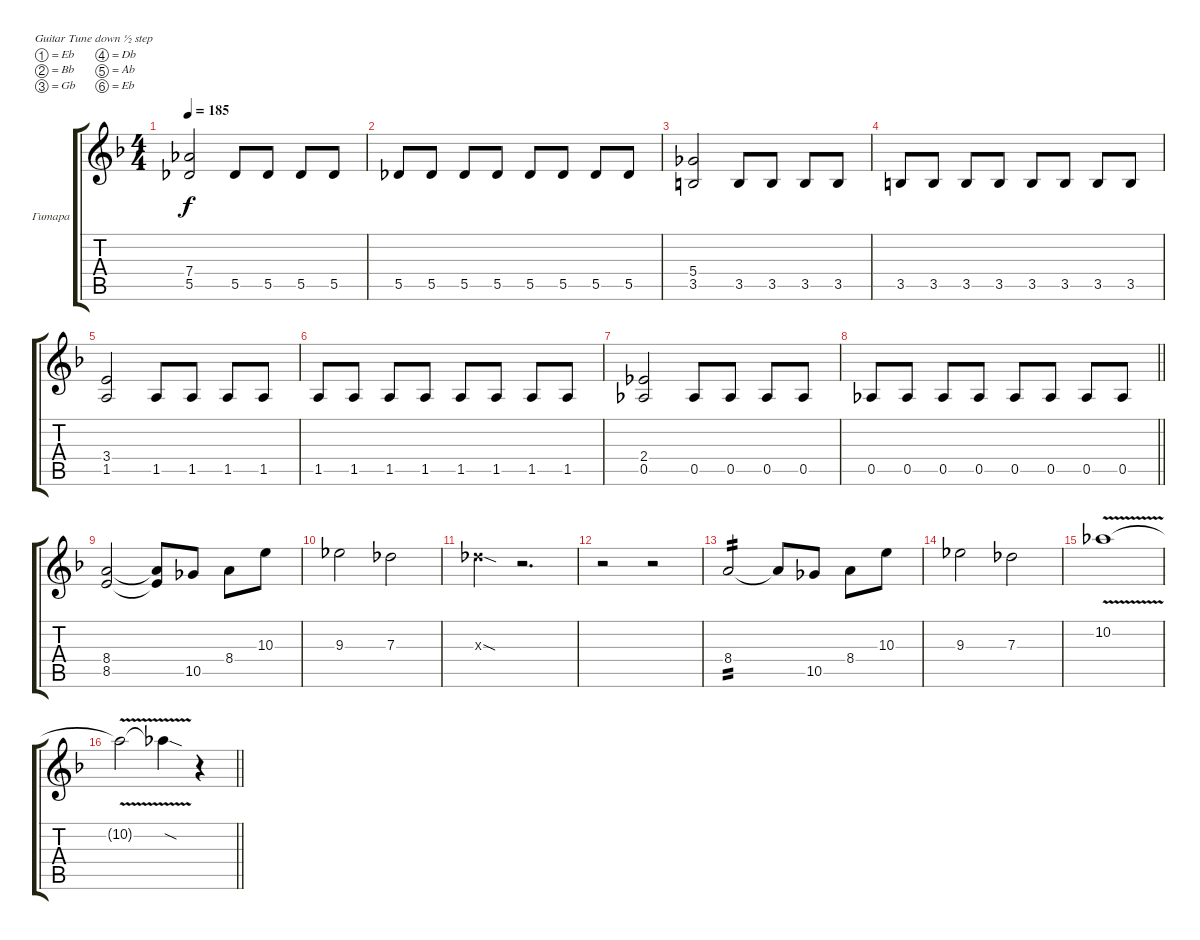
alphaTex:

\bracketExtendMode groupsimilarinstruments
\firstSystemTrackNameOrientation horizontal
\otherSystemsTrackNameOrientation horizontal
\track ("Владимир Холстинин" "Гитара") {instrument distortionguitar}
\staff {score tabs}
\tuning (Eb4 Bb3 Gb3 Db3 Ab2 Eb2)
\ts (4 4)
\tempo 185
\clef g2
\ks dminor
(7.4 5.5).2{dy f} 5.5.8 5.5.8 5.5.8 5.5.8 |
5.5.8 5.5.8 5.5.8 5.5.8 5.5.8 5.5.8 5.5.8 5.5.8 |
(5.4 3.5).2 3.5.8 3.5.8 3.5.8 3.5.8 |
3.5.8 3.5.8 3.5.8 3.5.8 3.5.8 3.5.8 3.5.8 3.5.8 |
(3.4 1.5).2 1.5.8 1.5.8 1.5.8 1.5.8 |
1.5.8 1.5.8 1.5.8 1.5.8 1.5.8 1.5.8 1.5.8 1.5.8 |
(2.4 0.5).2 0.5.8 0.5.8 0.5.8 0.5.8 |
\barLineRight lightlight
0.5.8 0.5.8 0.5.8 0.5.8 0.5.8 0.5.8 0.5.8 0.5.8 |
(8.4 8.5).2 (8.4{t} 8.5{t}).8 10.5.8 8.4.8 10.3.8 |
9.3.2 7.3.2 |
7.3{sod x}.4 r.2{d} |
r.2 r.2 |
8.4.2{tp 2} 8.4{t}.8 10.5.8 8.4.8 10.3.8 |
9.3.2 7.3.2 |
10.2{v}.1 |
\barLineRight lightlight
10.2{v t}.2 10.2{v sod t}.4 r.4
